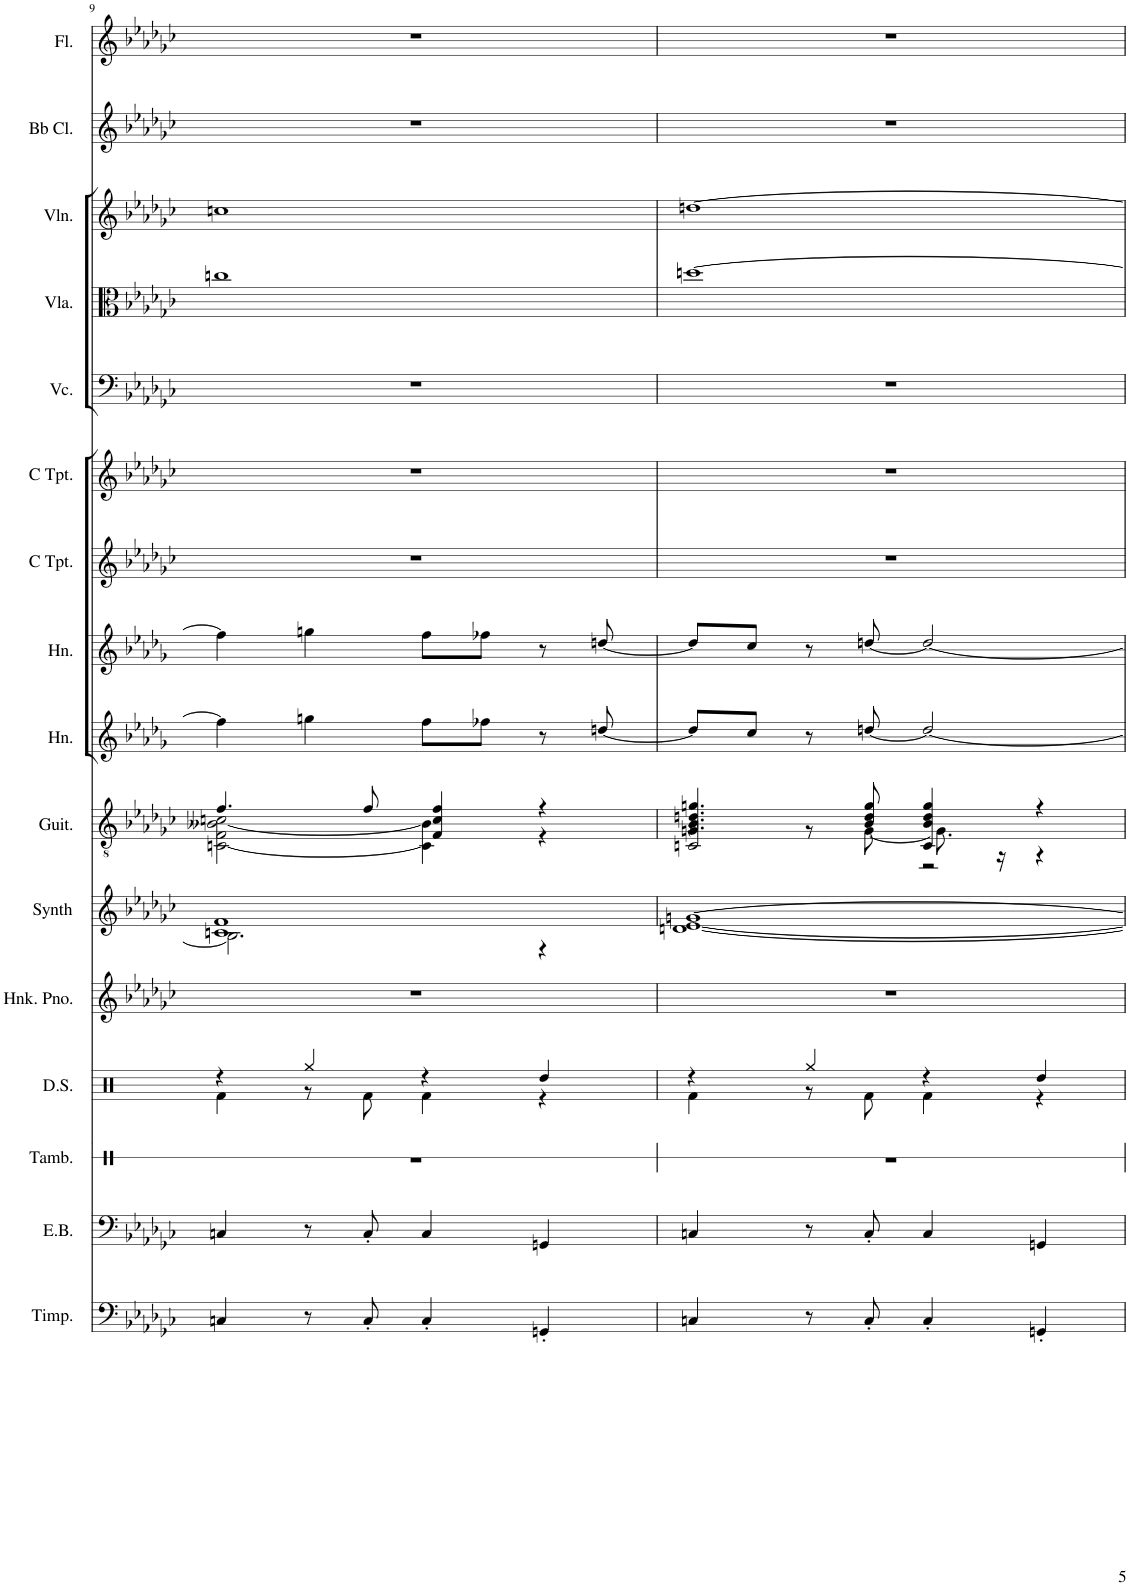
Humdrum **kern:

**kern	**kern	**kern	**kern	**kern	**kern	**kern	**kern	**kern	**kern	**kern	**kern	**kern	**kern	**kern	**kern
*part16	*part15	*part14	*part13	*part12	*part11	*part10	*part9	*part8	*part7	*part6	*part5	*part4	*part3	*part2	*part1
*staff16	*staff15	*staff14	*staff13	*staff12	*staff11	*staff10	*staff9	*staff8	*staff7	*staff6	*staff5	*staff4	*staff3	*staff2	*staff1
*I"Timpani	*I"Electric Bass	*I"Tambourine, tamborine	*I"Drum Set	*I"Honky Tonk Piano, piano	*I"Synth	*I"Classical Guitar, guitar	*I"Horn in F	*I"Horn in F	*I"Trumpet in C	*I"Trumpet in C	*I"Cello	*I"Viola	*I"Violin	*I"Clarinet in Bb	*I"Flute, flute
*I'Timp.	*I'E.B.	*I'Tamb.	*I'D.S.	*I'Hnk. Pno.	*I'Synth	*I'Guit.	*I'Hn.	*I'Hn.	*	*	*	*I'Vla.	*I'Vln.	*	*I'Fl.
!!LO:PB:g=z
*clefF4	*clefF4	*clefX	*clefX	*clefG2	*clefG2	*clefGv2	*clefG2	*clefG2	*clefG2	*clefG2	*clefF4	*clefC3	*clefG2	*clefG2	*clefG2
*	*Trd7c12	*	*	*	*	*	*Trd4c7	*Trd4c7	*Trd1c2	*Trd1c2	*	*	*	*Trd1c2	*
*k[b-e-a-d-g-c-]	*k[b-e-a-d-g-c-]	*k[b-e-a-d-g-c-]	*k[b-e-a-d-g-c-]	*k[b-e-a-d-g-c-]	*k[b-e-a-d-g-c-]	*k[b-e-a-d-g-c-]	*k[b-e-a-d-g-]	*k[b-e-a-d-g-]	*k[b-e-a-d-g-c-]	*k[b-e-a-d-g-c-]	*k[b-e-a-d-g-c-]	*k[b-e-a-d-g-c-]	*k[b-e-a-d-g-c-]	*k[b-e-a-d-g-c-]	*k[b-e-a-d-g-c-]
*G-:	*G-:	*G-:	*G-:	*G-:	*G-:	*G-:	*D-:	*D-:	*G-:	*G-:	*G-:	*G-:	*G-:	*G-:	*G-:
*M4/4	*M4/4	*M4/4	*M4/4	*M4/4	*M4/4	*M4/4	*M4/4	*M4/4	*M4/4	*M4/4	*M4/4	*M4/4	*M4/4	*M4/4	*M4/4
=9	=9	=9	=9	=9	=9	=9	=9	=9	=9	=9	=9	=9	=9	=9	=9
*	*	*	*^	*	*^	*^	*	*	*	*	*	*	*	*	*
4Cn/	4Cn/	1r	4r	4Rf\	1r	1cn 1f	2.B--\]	4.f/	[<2Cn\ 2F\ [<2B--X\ 2cn\	4ff\]	4ff\]	1r	1r	1r	1ccn	1ccn	1r	1r
8r	8r	.	4Rgg/	8r	.	.	.	.	.	4ggn\	4ggn\	.	.	.	.	.	.	.
8C'/	8C'/	.	.	8Rf\	.	.	.	8f/	.	.	.	.	.	.	.	.	.	.
4C'/	4C/	.	4r	4Rf\	.	.	.	4F/ 4c/ 4f/	4C\] 4B--\]	8ff\L	8ff\L	.	.	.	.	.	.	.
.	.	.	.	.	.	.	.	.	.	8ff-X\J	8ff-X\J	.	.	.	.	.	.	.
4GGn'/	4GGn/	.	4Rdd/	4r	.	.	4r	4r	4r	8r	8r	.	.	.	.	.	.	.
.	.	.	.	.	.	.	.	.	.	[8ddn/	[8ddn/	.	.	.	.	.	.	.
=10	=10	=10	=10	=10	=10	=10	=10	=10	=10	=10	=10	=10	=10	=10	=10	=10	=10	=10
*	*	*	*	*	*	*	*	*	*^	*	*	*	*	*	*	*	*	*
4Cn/	4Cn/	1r	4r	4Rf\	1r	[>1gn	[<1dn [<1e-	4.Gn/ 4.B-/ 4.dn/ 4.gn/	4r	2Cn/	8dd/L]	8dd/L]	1r	1r	1r	[1ddn	[1ddn	1r	1r
.	.	.	.	.	.	.	.	.	.	.	8cc/J	8cc/J	.	.	.	.	.	.	.
8r	8r	.	4Rgg/	8r	.	.	.	.	8r	.	8r	8r	.	.	.	.	.	.	.
8C'/	8C'/	.	.	8Rf\	.	.	.	8B-/ 8d/ 8g/	[<8G\	.	[8ddn/	[8ddn/	.	.	.	.	.	.	.
4C'/	4C/	.	4r	4Rf\	.	.	.	4C/ 4B-/ 4d/ 4g/	8.G\]	2r	2dd/_	2dd/_	.	.	.	.	.	.	.
.	.	.	.	.	.	.	.	.	16r	.	.	.	.	.	.	.	.	.	.
4GGn'/	4GGn/	.	4Rdd/	4r	.	.	.	4r	4r	.	.	.	.	.	.	.	.	.	.
*	*	*	*	*	*	*v	*v	*	*	*	*	*	*	*	*	*	*	*	*
*	*	*	*v	*v	*	*	*v	*v	*v	*	*	*	*	*	*	*	*	*
=	=	=	=	=	=	=	=	=	=	=	=	=	=	=	=
*-	*-	*-	*-	*-	*-	*-	*-	*-	*-	*-	*-	*-	*-	*-	*-
